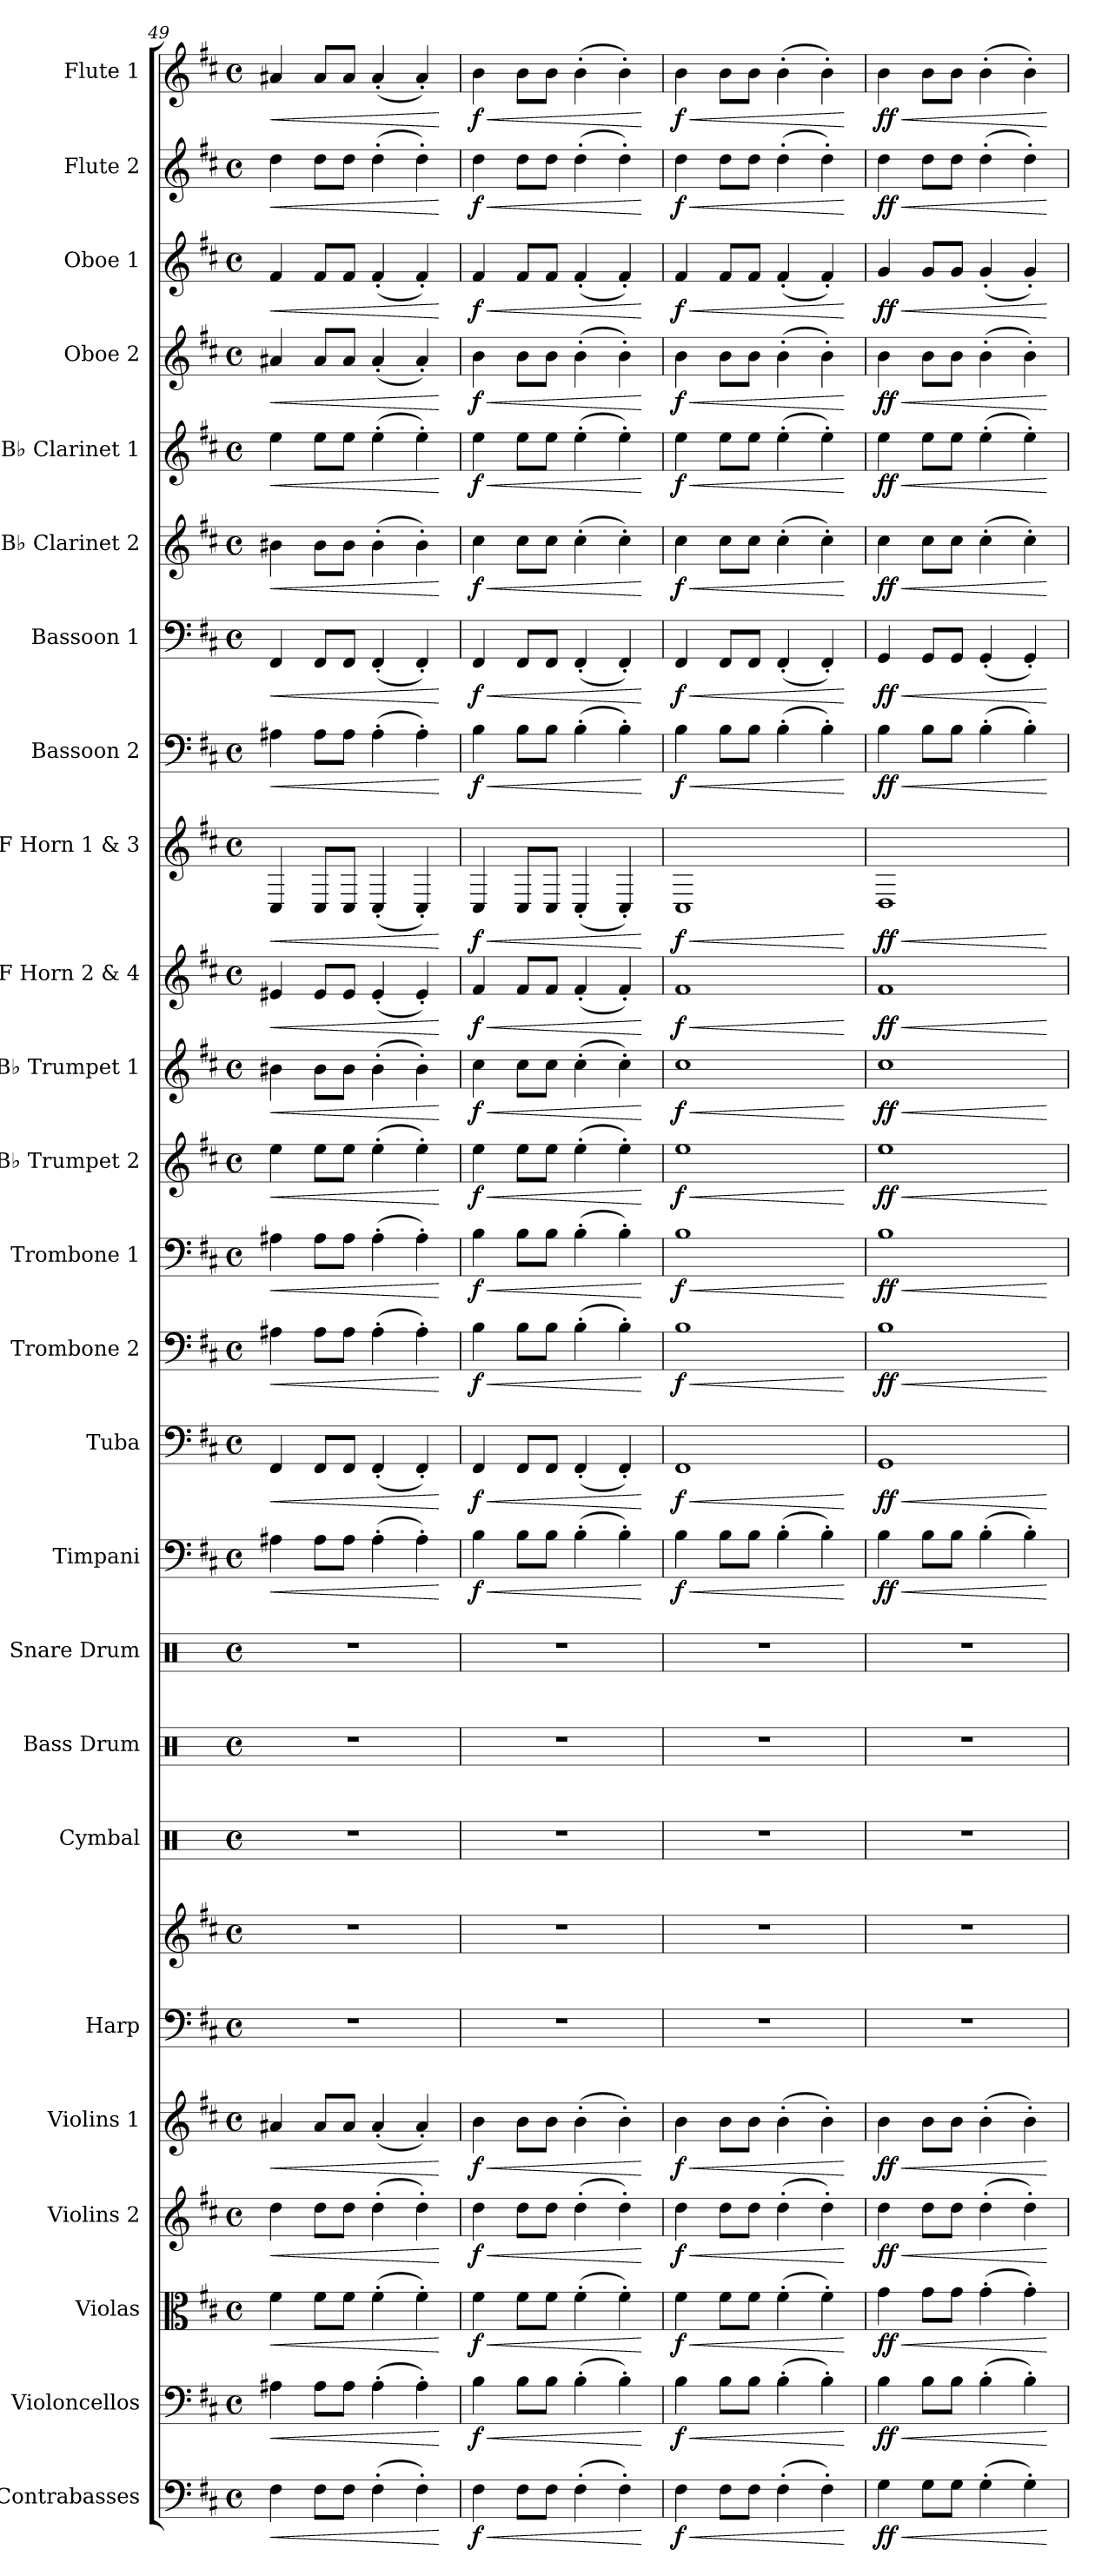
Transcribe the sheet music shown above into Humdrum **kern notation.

**kern	**dynam	**kern	**dynam	**kern	**dynam	**kern	**dynam	**kern	**dynam	**kern	**kern	**kern	**kern	**kern	**kern	**dynam	**kern	**dynam	**kern	**dynam	**kern	**dynam	**kern	**dynam	**kern	**dynam	**kern	**dynam	**kern	**dynam	**kern	**dynam	**kern	**dynam	**kern	**dynam	**kern	**dynam	**kern	**dynam	**kern	**dynam	**kern	**dynam	**kern	**dynam
*part25	*part25	*part24	*part24	*part23	*part23	*part22	*part22	*part21	*part21	*part20	*part20	*part19	*part18	*part17	*part16	*part16	*part15	*part15	*part14	*part14	*part13	*part13	*part12	*part12	*part11	*part11	*part10	*part10	*part9	*part9	*part8	*part8	*part7	*part7	*part6	*part6	*part5	*part5	*part4	*part4	*part3	*part3	*part2	*part2	*part1	*part1
*staff26	*staff26	*staff25	*staff25	*staff24	*staff24	*staff23	*staff23	*staff22	*staff22	*staff21	*staff20	*staff19	*staff18	*staff17	*staff16	*staff16	*staff15	*staff15	*staff14	*staff14	*staff13	*staff13	*staff12	*staff12	*staff11	*staff11	*staff10	*staff10	*staff9	*staff9	*staff8	*staff8	*staff7	*staff7	*staff6	*staff6	*staff5	*staff5	*staff4	*staff4	*staff3	*staff3	*staff2	*staff2	*staff1	*staff1
*I"Contrabasses	*	*I"Violoncellos	*	*I"Violas	*	*I"Violins 2	*	*I"Violins 1	*	*I"Harp	*	*I"Cymbal	*I"Bass Drum	*I"Snare Drum	*I"Timpani	*	*I"Tuba	*	*I"Trombone 2	*	*I"Trombone 1	*	*I"B♭ Trumpet 2	*	*I"B♭ Trumpet 1	*	*I"F Horn 2 &amp; 4	*	*I"F Horn 1 &amp; 3	*	*I"Bassoon 2	*	*I"Bassoon 1	*	*I"B♭ Clarinet 2	*	*I"B♭ Clarinet 1	*	*I"Oboe 2	*	*I"Oboe 1	*	*I"Flute 2	*	*I"Flute 1	*
*I'Cbs.	*	*I'Vcs.	*	*I'Vlas.	*	*I'Vlns. 2	*	*I'Vlns. 1	*	*I'Hrp.	*	*I'Cym.	*I'B. Dr.	*I'Sn. Dr.	*I'Timp.	*	*I'Tba.	*	*I'Tbn. 2	*	*I'Tbn. 1	*	*I'B♭ Tpt. 2	*	*I'B♭ Tpt. 1	*	*I'F Hn. 2 4	*	*I'F Hn. 1 3	*	*I'Bsn. 2	*	*I'Bsn. 1	*	*I'B♭ Cl. 2	*	*I'B♭ Cl. 1	*	*I'Ob. 2	*	*I'Ob. 1	*	*I'Fl. 2	*	*I'Fl. 1	*
*clefF4	*	*clefF4	*	*clefC3	*	*clefG2	*	*clefG2	*	*clefF4	*clefG2	*clefX	*clefX	*clefX	*clefF4	*	*clefF4	*	*clefF4	*	*clefF4	*	*clefG2	*	*clefG2	*	*clefG2	*	*clefG2	*	*clefF4	*	*clefF4	*	*clefG2	*	*clefG2	*	*clefG2	*	*clefG2	*	*clefG2	*	*clefG2	*
*ITrd7c12	*	*	*	*	*	*	*	*	*	*	*	*	*	*	*	*	*	*	*	*	*	*	*ITrd1c2	*	*ITrd1c2	*	*ITrd4c7	*	*ITrd4c7	*	*	*	*	*	*ITrd1c2	*	*ITrd1c2	*	*	*	*	*	*	*	*	*
*k[f#c#]	*	*k[f#c#]	*	*k[f#c#]	*	*k[f#c#]	*	*k[f#c#]	*	*k[f#c#]	*k[f#c#]	*k[]	*k[]	*k[]	*k[f#c#]	*	*k[f#c#]	*	*k[f#c#]	*	*k[f#c#]	*	*k[]	*	*k[]	*	*k[f#]	*	*k[f#]	*	*k[f#c#]	*	*k[f#c#]	*	*k[]	*	*k[]	*	*k[f#c#]	*	*k[f#c#]	*	*k[f#c#]	*	*k[f#c#]	*
*M4/4	*	*M4/4	*	*M4/4	*	*M4/4	*	*M4/4	*	*M4/4	*M4/4	*M4/4	*M4/4	*M4/4	*M4/4	*	*M4/4	*	*M4/4	*	*M4/4	*	*M4/4	*	*M4/4	*	*M4/4	*	*M4/4	*	*M4/4	*	*M4/4	*	*M4/4	*	*M4/4	*	*M4/4	*	*M4/4	*	*M4/4	*	*M4/4	*
*met(c)	*	*met(c)	*	*met(c)	*	*met(c)	*	*met(c)	*	*met(c)	*met(c)	*met(c)	*met(c)	*met(c)	*met(c)	*	*met(c)	*	*met(c)	*	*met(c)	*	*met(c)	*	*met(c)	*	*met(c)	*	*met(c)	*	*met(c)	*	*met(c)	*	*met(c)	*	*met(c)	*	*met(c)	*	*met(c)	*	*met(c)	*	*met(c)	*
=49	=49	=49	=49	=49	=49	=49	=49	=49	=49	=49	=49	=49	=49	=49	=49	=49	=49	=49	=49	=49	=49	=49	=49	=49	=49	=49	=49	=49	=49	=49	=49	=49	=49	=49	=49	=49	=49	=49	=49	=49	=49	=49	=49	=49	=49	=49
!	!LO:HP:b	!	!LO:HP:b	!	!LO:HP:b	!	!LO:HP:b	!	!LO:HP:b	!	!	!	!	!	!	!LO:HP:b	!	!LO:HP:b	!	!LO:HP:b	!	!LO:HP:b	!	!LO:HP:b	!	!LO:HP:b	!	!LO:HP:b	!	!LO:HP:b	!	!LO:HP:b	!	!LO:HP:b	!	!LO:HP:b	!	!LO:HP:b	!	!LO:HP:b	!	!LO:HP:b	!	!LO:HP:b	!	!LO:HP:b
4FF#\	<	4A#X\	<	4f#\	<	4dd\	<	4a#X/	<	1r	1r	1r	1r	1r	4A#X\	<	4FF#/	<	4A#X\	<	4A#X\	<	4dd\	<	4a#X\	<	4A#X/	<	4FF#/	<	4A#X\	<	4FF#/	<	4a#X\	<	4dd\	<	4a#X/	<	4f#/	<	4dd\	<	4a#X/	<
8FF#\L	.	8A#\L	.	8f#\L	.	8dd\L	.	8a#/L	.	.	.	.	.	.	8A#\L	.	8FF#/L	.	8A#\L	.	8A#\L	.	8dd\L	.	8a#\L	.	8A#/L	.	8FF#/L	.	8A#\L	.	8FF#/L	.	8a#\L	.	8dd\L	.	8a#/L	.	8f#/L	.	8dd\L	.	8a#/L	.
8FF#\J	.	8A#\J	.	8f#\J	.	8dd\J	.	8a#/J	.	.	.	.	.	.	8A#\J	.	8FF#/J	.	8A#\J	.	8A#\J	.	8dd\J	.	8a#\J	.	8A#/J	.	8FF#/J	.	8A#\J	.	8FF#/J	.	8a#\J	.	8dd\J	.	8a#/J	.	8f#/J	.	8dd\J	.	8a#/J	.
(>4FF#'\	.	(>4A#'\	.	(>4f#'\	.	(>4dd'\	.	(<4a#'/	.	.	.	.	.	.	(>4A#'\	.	(<4FF#'/	.	(>4A#'\	.	(>4A#'\	.	(>4dd'\	.	(>4a#'\	.	(<4A#'/	.	(<4FF#'/	.	(>4A#'\	.	(<4FF#'/	.	(>4a#'\	.	(>4dd'\	.	(<4a#'/	.	(<4f#'/	.	(>4dd'\	.	(<4a#'/	.
4FF#'\)	.	4A#'\)	.	4f#'\)	.	4dd'\)	.	4a#'/)	.	.	.	.	.	.	4A#'\)	.	4FF#'/)	.	4A#'\)	.	4A#'\)	.	4dd'\)	.	4a#'\)	.	4A#'/)	.	4FF#'/)	.	4A#'\)	.	4FF#'/)	.	4a#'\)	.	4dd'\)	.	4a#'/)	.	4f#'/)	.	4dd'\)	.	4a#'/)	.
.	[	.	[	.	[	.	[	.	[	.	.	.	.	.	.	[	.	[	.	[	.	[	.	[	.	[	.	[	.	[	.	[	.	[	.	[	.	[	.	[	.	[	.	[	.	[
=50	=50	=50	=50	=50	=50	=50	=50	=50	=50	=50	=50	=50	=50	=50	=50	=50	=50	=50	=50	=50	=50	=50	=50	=50	=50	=50	=50	=50	=50	=50	=50	=50	=50	=50	=50	=50	=50	=50	=50	=50	=50	=50	=50	=50	=50	=50
!	!LO:HP:b	!	!LO:HP:b	!	!LO:HP:b	!	!LO:HP:b	!	!LO:HP:b	!	!	!	!	!	!	!LO:HP:b	!	!LO:HP:b	!	!LO:HP:b	!	!LO:HP:b	!	!LO:HP:b	!	!LO:HP:b	!	!LO:HP:b	!	!LO:HP:b	!	!LO:HP:b	!	!LO:HP:b	!	!LO:HP:b	!	!LO:HP:b	!	!LO:HP:b	!	!LO:HP:b	!	!LO:HP:b	!	!LO:HP:b
!	!LO:DY:n=1:b	!	!LO:DY:n=1:b	!	!LO:DY:n=1:b	!	!LO:DY:n=1:b	!	!LO:DY:n=1:b	!	!	!	!	!	!	!LO:DY:n=1:b	!	!LO:DY:n=1:b	!	!LO:DY:n=1:b	!	!LO:DY:n=1:b	!	!LO:DY:n=1:b	!	!LO:DY:n=1:b	!	!LO:DY:n=1:b	!	!LO:DY:n=1:b	!	!LO:DY:n=1:b	!	!LO:DY:n=1:b	!	!LO:DY:n=1:b	!	!LO:DY:n=1:b	!	!LO:DY:n=1:b	!	!LO:DY:n=1:b	!	!LO:DY:n=1:b	!	!LO:DY:n=1:b
4FF#\	< f	4B\	< f	4f#\	< f	4dd\	< f	4b\	< f	1r	1r	1r	1r	1r	4B\	< f	4FF#/	< f	4B\	< f	4B\	< f	4dd\	< f	4b\	< f	4B/	< f	4FF#/	< f	4B\	< f	4FF#/	< f	4b\	< f	4dd\	< f	4b\	< f	4f#/	< f	4dd\	< f	4b\	< f
8FF#\L	.	8B\L	.	8f#\L	.	8dd\L	.	8b\L	.	.	.	.	.	.	8B\L	.	8FF#/L	.	8B\L	.	8B\L	.	8dd\L	.	8b\L	.	8B/L	.	8FF#/L	.	8B\L	.	8FF#/L	.	8b\L	.	8dd\L	.	8b\L	.	8f#/L	.	8dd\L	.	8b\L	.
8FF#\J	.	8B\J	.	8f#\J	.	8dd\J	.	8b\J	.	.	.	.	.	.	8B\J	.	8FF#/J	.	8B\J	.	8B\J	.	8dd\J	.	8b\J	.	8B/J	.	8FF#/J	.	8B\J	.	8FF#/J	.	8b\J	.	8dd\J	.	8b\J	.	8f#/J	.	8dd\J	.	8b\J	.
(>4FF#'\	.	(>4B'\	.	(>4f#'\	.	(>4dd'\	.	(>4b'\	.	.	.	.	.	.	(>4B'\	.	(<4FF#'/	.	(>4B'\	.	(>4B'\	.	(>4dd'\	.	(>4b'\	.	(<4B'/	.	(<4FF#'/	.	(>4B'\	.	(<4FF#'/	.	(>4b'\	.	(>4dd'\	.	(>4b'\	.	(<4f#'/	.	(>4dd'\	.	(>4b'\	.
4FF#'\)	.	4B'\)	.	4f#'\)	.	4dd'\)	.	4b'\)	.	.	.	.	.	.	4B'\)	.	4FF#'/)	.	4B'\)	.	4B'\)	.	4dd'\)	.	4b'\)	.	4B'/)	.	4FF#'/)	.	4B'\)	.	4FF#'/)	.	4b'\)	.	4dd'\)	.	4b'\)	.	4f#'/)	.	4dd'\)	.	4b'\)	.
.	[	.	[	.	[	.	[	.	[	.	.	.	.	.	.	[	.	[	.	[	.	[	.	[	.	[	.	[	.	[	.	[	.	[	.	[	.	[	.	[	.	[	.	[	.	[
=51	=51	=51	=51	=51	=51	=51	=51	=51	=51	=51	=51	=51	=51	=51	=51	=51	=51	=51	=51	=51	=51	=51	=51	=51	=51	=51	=51	=51	=51	=51	=51	=51	=51	=51	=51	=51	=51	=51	=51	=51	=51	=51	=51	=51	=51	=51
!	!LO:HP:b	!	!LO:HP:b	!	!LO:HP:b	!	!LO:HP:b	!	!LO:HP:b	!	!	!	!	!	!	!LO:HP:b	!	!LO:HP:b	!	!LO:HP:b	!	!LO:HP:b	!	!LO:HP:b	!	!LO:HP:b	!	!LO:HP:b	!	!LO:HP:b	!	!LO:HP:b	!	!LO:HP:b	!	!LO:HP:b	!	!LO:HP:b	!	!LO:HP:b	!	!LO:HP:b	!	!LO:HP:b	!	!LO:HP:b
!	!LO:DY:n=1:b	!	!LO:DY:n=1:b	!	!LO:DY:n=1:b	!	!LO:DY:n=1:b	!	!LO:DY:n=1:b	!	!	!	!	!	!	!LO:DY:n=1:b	!	!LO:DY:n=1:b	!	!LO:DY:n=1:b	!	!LO:DY:n=1:b	!	!LO:DY:n=1:b	!	!LO:DY:n=1:b	!	!LO:DY:n=1:b	!	!LO:DY:n=1:b	!	!LO:DY:n=1:b	!	!LO:DY:n=1:b	!	!LO:DY:n=1:b	!	!LO:DY:n=1:b	!	!LO:DY:n=1:b	!	!LO:DY:n=1:b	!	!LO:DY:n=1:b	!	!LO:DY:n=1:b
4FF#\	< f	4B\	< f	4f#\	< f	4dd\	< f	4b\	< f	1r	1r	1r	1r	1r	4B\	< f	1FF#	< f	1B	< f	1B	< f	1dd	< f	1b	< f	1B	< f	1FF#	< f	4B\	< f	4FF#/	< f	4b\	< f	4dd\	< f	4b\	< f	4f#/	< f	4dd\	< f	4b\	< f
8FF#\L	.	8B\L	.	8f#\L	.	8dd\L	.	8b\L	.	.	.	.	.	.	8B\L	.	.	.	.	.	.	.	.	.	.	.	.	.	.	.	8B\L	.	8FF#/L	.	8b\L	.	8dd\L	.	8b\L	.	8f#/L	.	8dd\L	.	8b\L	.
8FF#\J	.	8B\J	.	8f#\J	.	8dd\J	.	8b\J	.	.	.	.	.	.	8B\J	.	.	.	.	.	.	.	.	.	.	.	.	.	.	.	8B\J	.	8FF#/J	.	8b\J	.	8dd\J	.	8b\J	.	8f#/J	.	8dd\J	.	8b\J	.
(>4FF#'\	.	(>4B'\	.	(>4f#'\	.	(>4dd'\	.	(>4b'\	.	.	.	.	.	.	(>4B'\	.	.	.	.	.	.	.	.	.	.	.	.	.	.	.	(>4B'\	.	(<4FF#'/	.	(>4b'\	.	(>4dd'\	.	(>4b'\	.	(<4f#'/	.	(>4dd'\	.	(>4b'\	.
4FF#'\)	.	4B'\)	.	4f#'\)	.	4dd'\)	.	4b'\)	.	.	.	.	.	.	4B'\)	.	.	.	.	.	.	.	.	.	.	.	.	.	.	.	4B'\)	.	4FF#'/)	.	4b'\)	.	4dd'\)	.	4b'\)	.	4f#'/)	.	4dd'\)	.	4b'\)	.
.	[	.	[	.	[	.	[	.	[	.	.	.	.	.	.	[	.	[	.	[	.	[	.	[	.	[	.	[	.	[	.	[	.	[	.	[	.	[	.	[	.	[	.	[	.	[
=52	=52	=52	=52	=52	=52	=52	=52	=52	=52	=52	=52	=52	=52	=52	=52	=52	=52	=52	=52	=52	=52	=52	=52	=52	=52	=52	=52	=52	=52	=52	=52	=52	=52	=52	=52	=52	=52	=52	=52	=52	=52	=52	=52	=52	=52	=52
!	!LO:HP:b	!	!LO:HP:b	!	!LO:HP:b	!	!LO:HP:b	!	!LO:HP:b	!	!	!	!	!	!	!LO:HP:b	!	!LO:HP:b	!	!LO:HP:b	!	!LO:HP:b	!	!LO:HP:b	!	!LO:HP:b	!	!LO:HP:b	!	!LO:HP:b	!	!LO:HP:b	!	!LO:HP:b	!	!LO:HP:b	!	!LO:HP:b	!	!LO:HP:b	!	!LO:HP:b	!	!LO:HP:b	!	!LO:HP:b
!	!LO:DY:n=1:b	!	!LO:DY:n=1:b	!	!LO:DY:n=1:b	!	!LO:DY:n=1:b	!	!LO:DY:n=1:b	!	!	!	!	!	!	!LO:DY:n=1:b	!	!LO:DY:n=1:b	!	!LO:DY:n=1:b	!	!LO:DY:n=1:b	!	!LO:DY:n=1:b	!	!LO:DY:n=1:b	!	!LO:DY:n=1:b	!	!LO:DY:n=1:b	!	!LO:DY:n=1:b	!	!LO:DY:n=1:b	!	!LO:DY:n=1:b	!	!LO:DY:n=1:b	!	!LO:DY:n=1:b	!	!LO:DY:n=1:b	!	!LO:DY:n=1:b	!	!LO:DY:n=1:b
4GG\	< ff	4B\	< ff	4g\	< ff	4dd\	< ff	4b\	< ff	1r	1r	1r	1r	1r	4B\	< ff	1GG	< ff	1B	< ff	1B	< ff	1dd	< ff	1b	< ff	1B	< ff	1GG	< ff	4B\	< ff	4GG/	< ff	4b\	< ff	4dd\	< ff	4b\	< ff	4g/	< ff	4dd\	< ff	4b\	< ff
8GG\L	.	8B\L	.	8g\L	.	8dd\L	.	8b\L	.	.	.	.	.	.	8B\L	.	.	.	.	.	.	.	.	.	.	.	.	.	.	.	8B\L	.	8GG/L	.	8b\L	.	8dd\L	.	8b\L	.	8g/L	.	8dd\L	.	8b\L	.
8GG\J	.	8B\J	.	8g\J	.	8dd\J	.	8b\J	.	.	.	.	.	.	8B\J	.	.	.	.	.	.	.	.	.	.	.	.	.	.	.	8B\J	.	8GG/J	.	8b\J	.	8dd\J	.	8b\J	.	8g/J	.	8dd\J	.	8b\J	.
(>4GG'\	.	(>4B'\	.	(>4g'\	.	(>4dd'\	.	(>4b'\	.	.	.	.	.	.	(>4B'\	.	.	.	.	.	.	.	.	.	.	.	.	.	.	.	(>4B'\	.	(<4GG'/	.	(>4b'\	.	(>4dd'\	.	(>4b'\	.	(<4g'/	.	(>4dd'\	.	(>4b'\	.
4GG'\)	.	4B'\)	.	4g'\)	.	4dd'\)	.	4b'\)	.	.	.	.	.	.	4B'\)	.	.	.	.	.	.	.	.	.	.	.	.	.	.	.	4B'\)	.	4GG'/)	.	4b'\)	.	4dd'\)	.	4b'\)	.	4g'/)	.	4dd'\)	.	4b'\)	.
.	[	.	[	.	[	.	[	.	[	.	.	.	.	.	.	[	.	[	.	[	.	[	.	[	.	[	.	[	.	[	.	[	.	[	.	[	.	[	.	[	.	[	.	[	.	[
=	=	=	=	=	=	=	=	=	=	=	=	=	=	=	=	=	=	=	=	=	=	=	=	=	=	=	=	=	=	=	=	=	=	=	=	=	=	=	=	=	=	=	=	=	=	=
*-	*-	*-	*-	*-	*-	*-	*-	*-	*-	*-	*-	*-	*-	*-	*-	*-	*-	*-	*-	*-	*-	*-	*-	*-	*-	*-	*-	*-	*-	*-	*-	*-	*-	*-	*-	*-	*-	*-	*-	*-	*-	*-	*-	*-	*-	*-
